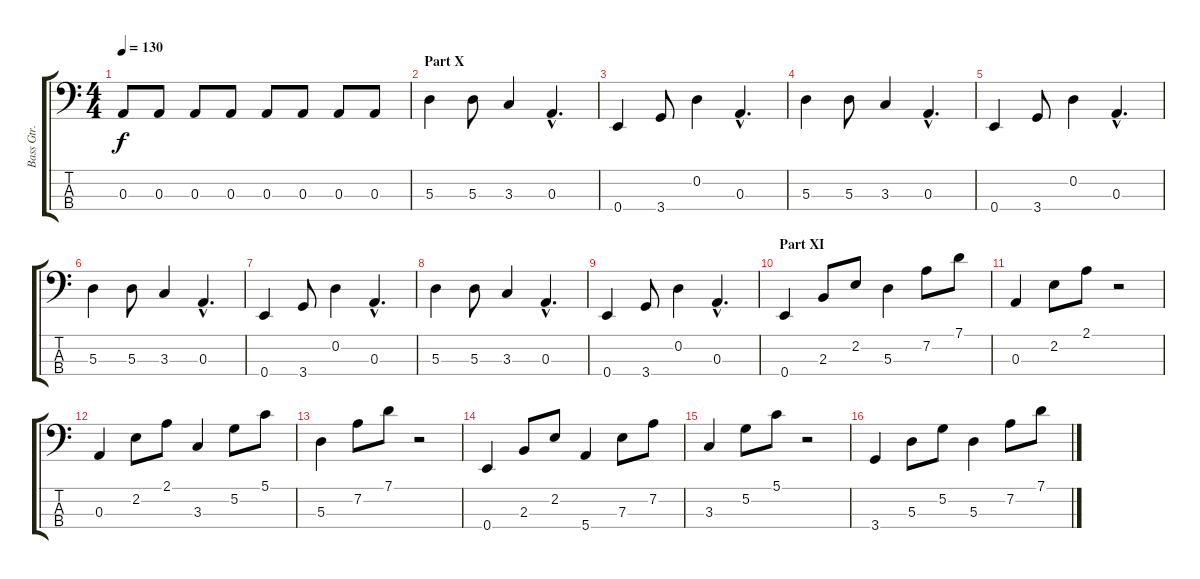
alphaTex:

\track ("Bass Gtr." "Bass Gtr.") {instrument acousticguitarnylon}
\staff {score tabs}
\tuning (G2 D2 A1 E1) {hide}
\ts (4 4)
\tempo 130
\clef f4
\ks c
0.3.8{dy f} 0.3.8 0.3.8 0.3.8 0.3.8 0.3.8 0.3.8 0.3.8 |
\section ("" "Part X")
5.3.4 5.3.8 3.3.4 0.3{hac}.4{d} |
0.4.4 3.4.8 0.2.4 0.3{hac}.4{d} |
5.3.4 5.3.8 3.3.4 0.3{hac}.4{d} |
0.4.4 3.4.8 0.2.4 0.3{hac}.4{d} |
5.3.4 5.3.8 3.3.4 0.3{hac}.4{d} |
0.4.4 3.4.8 0.2.4 0.3{hac}.4{d} |
5.3.4 5.3.8 3.3.4 0.3{hac}.4{d} |
0.4.4 3.4.8 0.2.4 0.3{hac}.4{d} |
\section ("" "Part XI")
0.4.4 2.3.8 2.2.8 5.3.4 7.2.8 7.1.8 |
0.3.4 2.2.8 2.1.8 r.2 |
0.3.4 2.2.8 2.1.8 3.3.4 5.2.8 5.1.8 |
5.3.4 7.2.8 7.1.8 r.2 |
0.4.4 2.3.8 2.2.8 5.4.4 7.3.8 7.2.8 |
3.3.4 5.2.8 5.1.8 r.2 |
3.4.4 5.3.8 5.2.8 5.3.4 7.2.8 7.1.8
